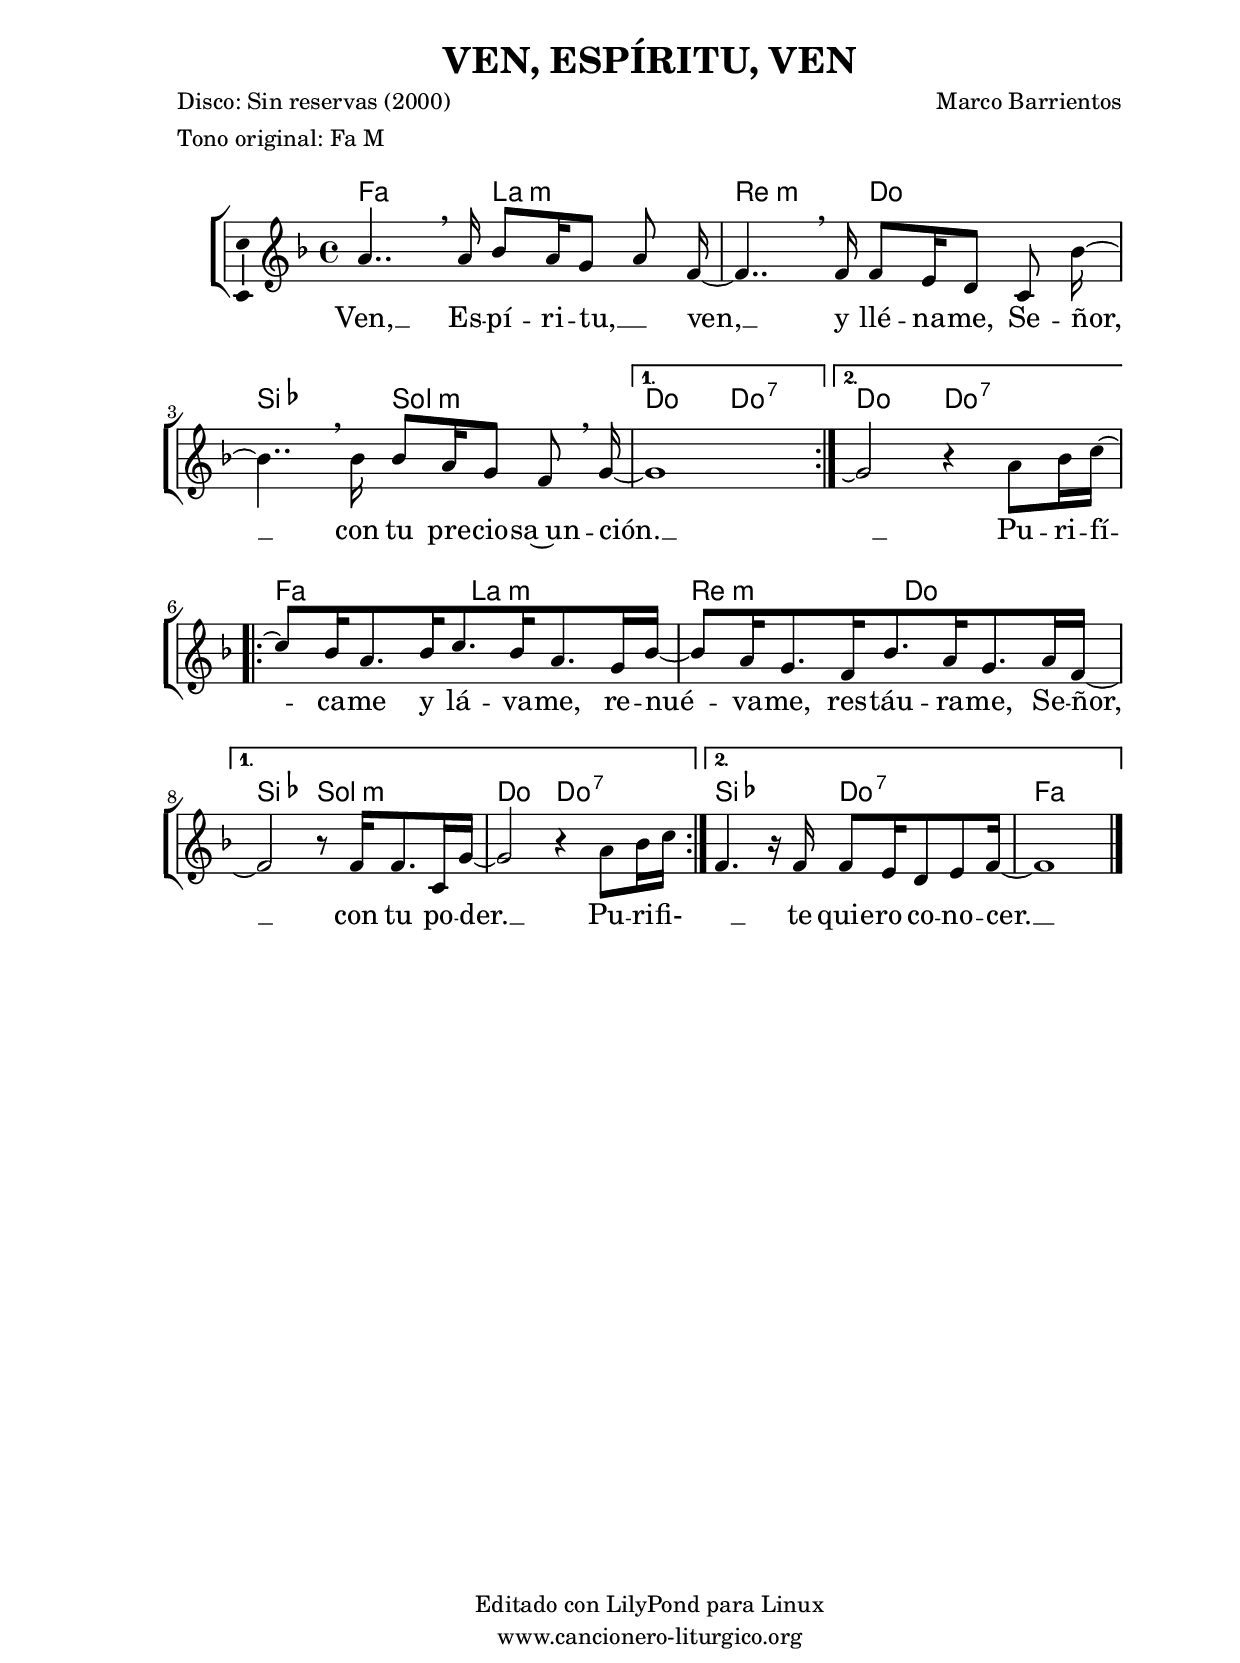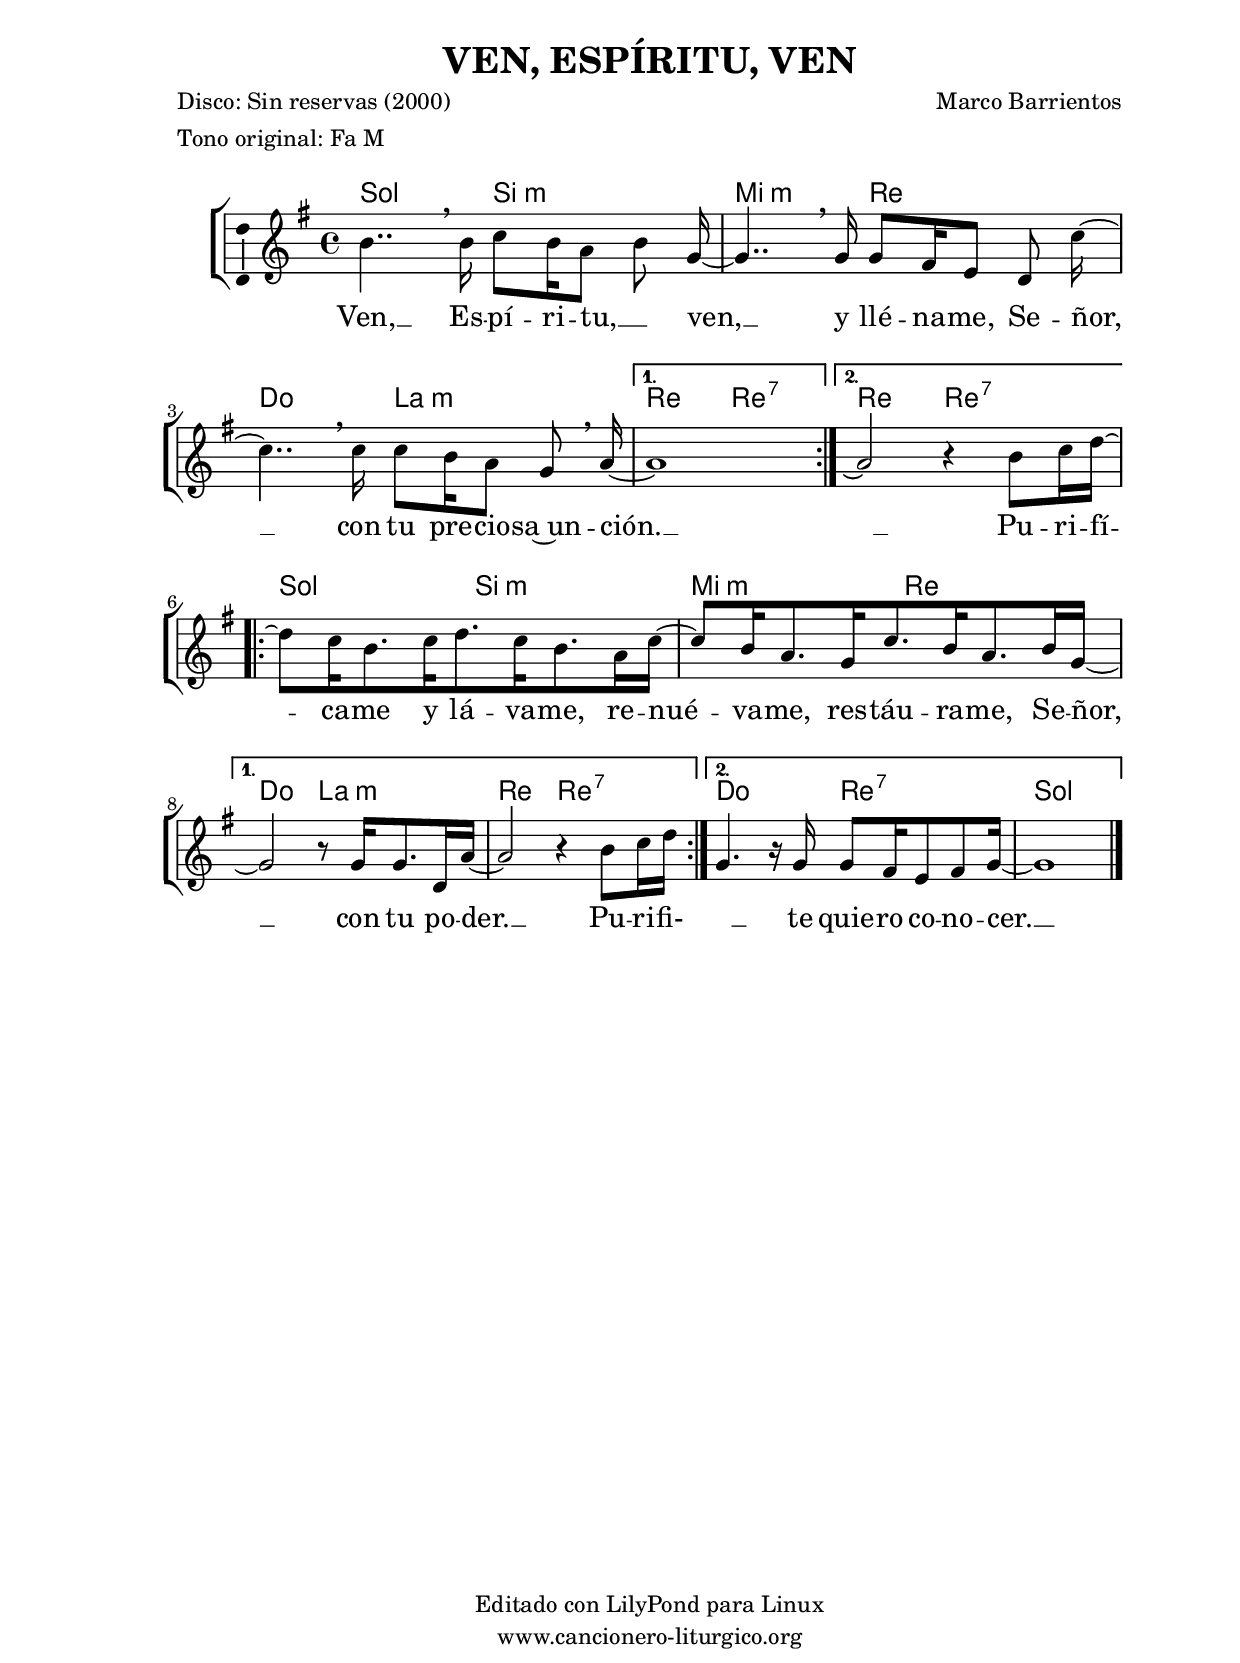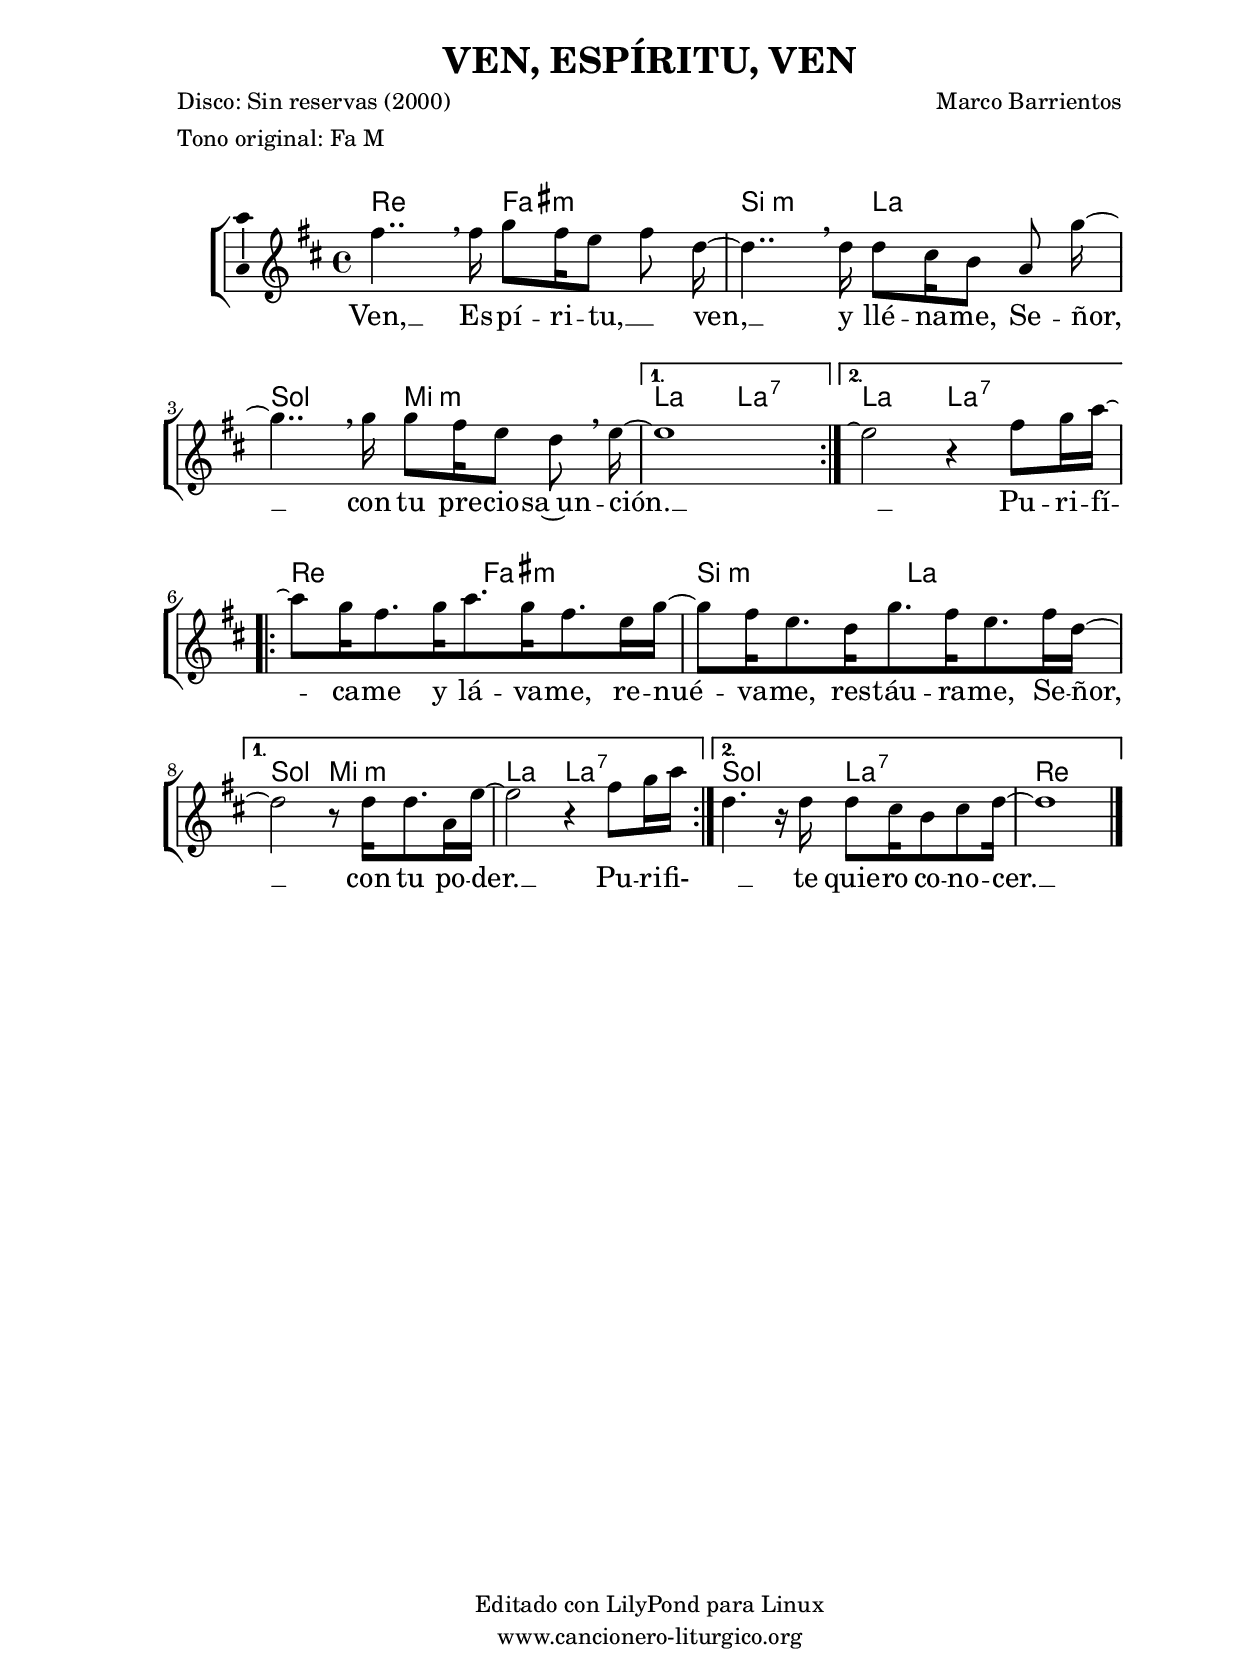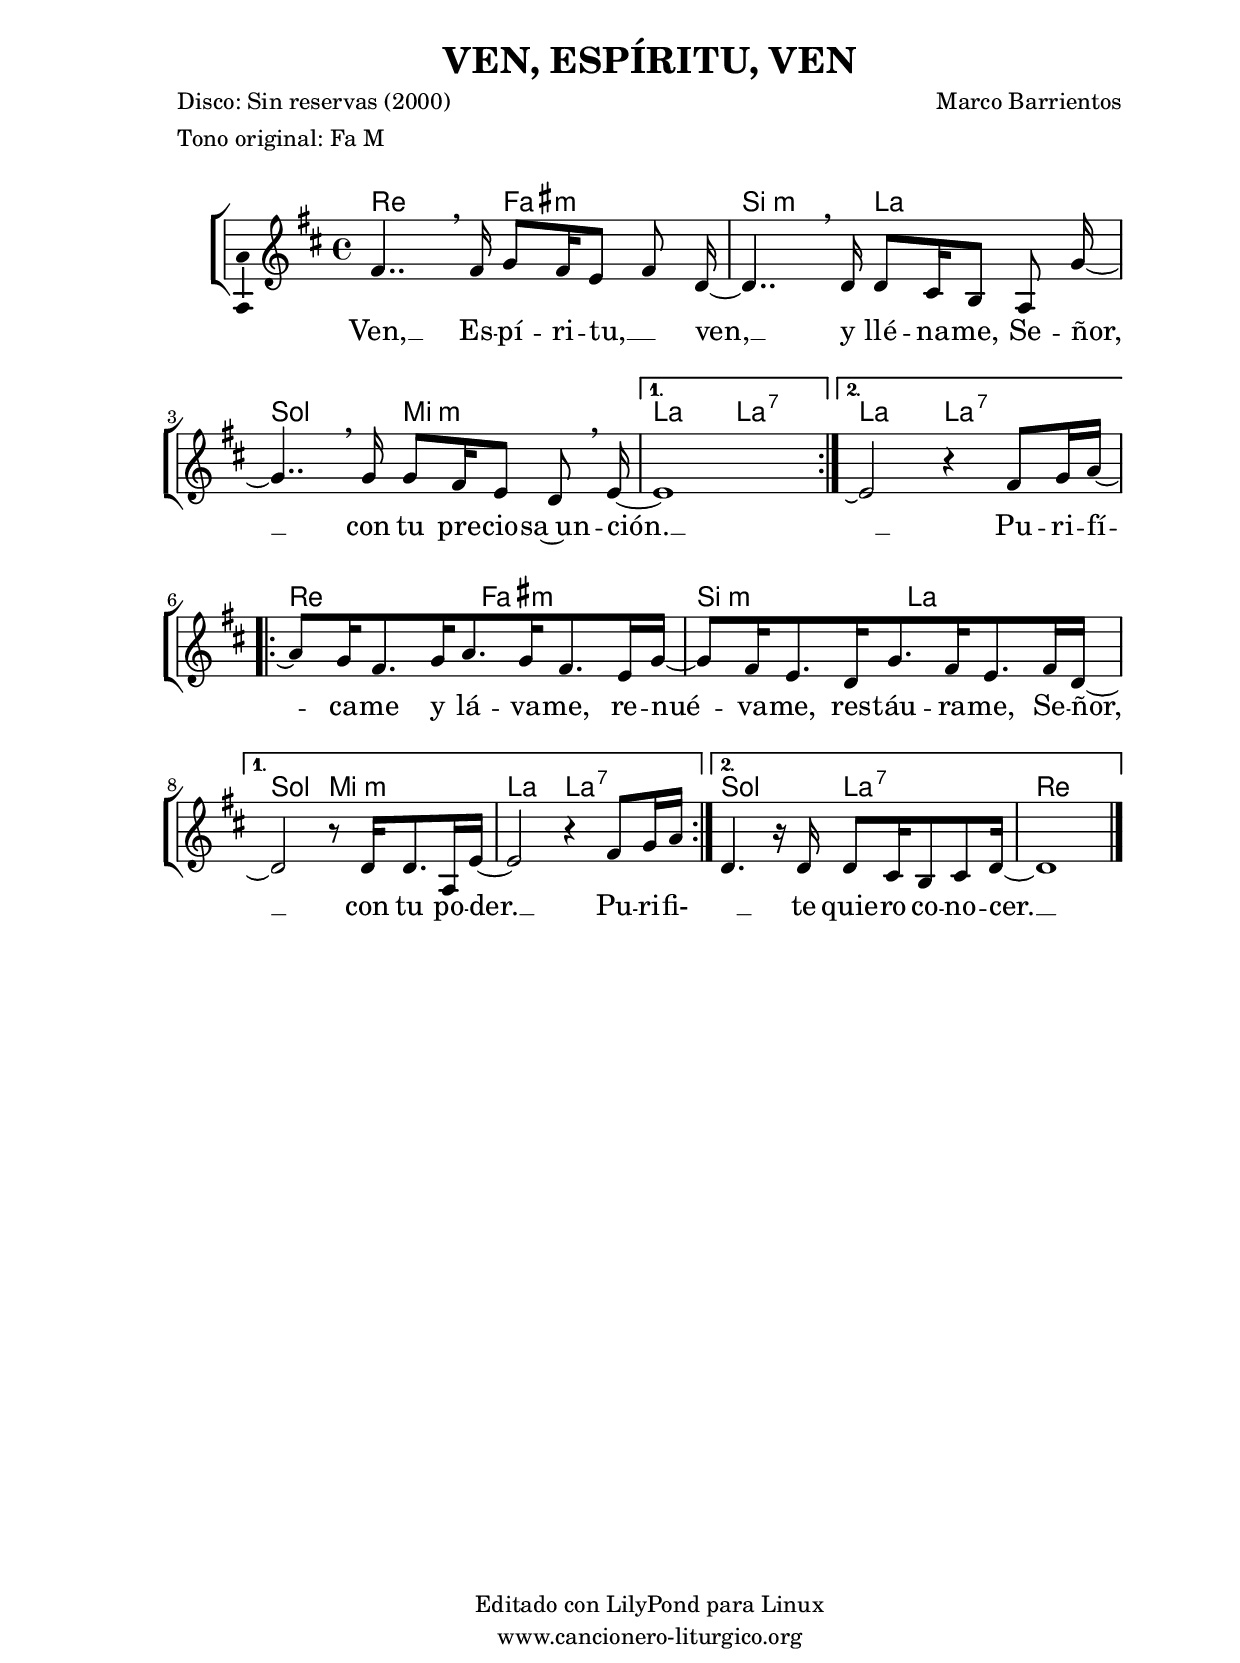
%
%para convertir .midi en .wav:
%timidity filename.midi -Ow -o finename.wav
%
%
%Para convertir de .wav a .mp3:
%lame -h -m j filename.wav
%
%
%para escuchar el midi:
%timidity nombrefichero.midi
%


%versión de lilypond para la que se ha escrito esta partitura:
\version "2.16.0"

	%Tamaño papel
	#(set-default-paper-size "a4")
	%Tamaño partitura
	#(set-global-staff-size 20)
	%No responde al pulsar sobre una nota
	#(ly:set-option 'point-and-click #f)

%parámetros del encabezamiento:
\header {
	title = "VEN, ESPÍRITU, VEN"
	subtitle = ""
	composer = "Marco Barrientos"
	poet = "Disco: Sin reservas (2000)"
	meter = "Tono original: Fa M"
	arranger = ""
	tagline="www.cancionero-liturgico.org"
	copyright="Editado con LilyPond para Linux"
	}

%parámetros asociados al papel:
\paper  {
	oddHeaderMarkup = \markup {\fill-line { \on-the-fly #not-first-page \fromproperty #'header:title \on-the-fly #not-first-page \fromproperty #'header:composer }}
	evenHeaderMarkup = \markup {\fill-line { \fromproperty #'header:composer \fromproperty #'header:title }}
	#(set-paper-size "a4")
	print-page-number = ##f
	first-page-number = 1
	print-first-page-number = ##f
%	head-separation = 3.0 \cm
	top-margin = 2.0 \cm
%%%	bottom-margin = 0.5\cm
	bottom-margin = 0.25\cm
	left-margin = 3.0 \cm
	line-width = 16.0 \cm 
	indent = 8\mm
	interscoreline = 2.\mm
	between-system-space = 15\mm
%	para que las partituras no llenen la hoja:
	ragged-bottom = ##t
%	idem para la última hoja:
	ragged-last-bottom = ##f
%	para que las partituras llenen el ancho del papel:
	ragged-last = ##f
	after-title-space = 2.5 \cm
%page-count=1
%system-count=7

	%Flexible Vertical Spacing
	markup-markup-spacing =
	#'((basic-distance . 15) (minimum-distance . 10) (padding . 3))
	markup-system-spacing =
	#'((basic-distance . 15) (minimum-distance . 15) (padding . 3))
	system-system-spacing =
	#'((basic-distance . 15) (minimum-distance . 15) (padding . 3))
	score-system-spacing =
	#'((basic-distance . 10) (minimum-distance . 10) (padding . 5))
%	top-system-spacing = % header
%	#'((basic-distance . 8) (minimum-distance . 0) (padding . 0))
%	top-markup-spacing =
%	#'((basic-distance . 20) (minimum-distance . 20) (padding . 0))
	last-bottom-spacing = % footer
	#'((basic-distance . 10) (minimum-distance . 10) (padding . 0))
	score-markup-spacing =
	#'((basic-distance . 10) (minimum-distance . 10) (padding . 0))

	}


%parámetros que afectan a toda la partitura:
global =  {
	%clave de sol (G):
	\clef G
	%armadura:
%	\transpose b d
	\key f \major
	\tempo 4=52
	\set Score.tempoHideNote = ##t
	}


acordesintro = {
	\italianChords
	\chordmode {
%	\transpose b d
{


}
}
}



melodiaintro = 
%	\transpose b d
{

\relative c''{
\time 4/4


}

%\bar "|."
}


acordes = {
	\italianChords
	\chordmode {
%	\transpose b d
{

\repeat volta 2 {
f2 a:m d:m c bes g:m
}
\alternative {
{
c2 c:7
}
{
c2 c:7
}
}

\repeat volta 2 {
f2 a:m d:m c
}
\alternative {
{
bes2 g:m c c:7
}
{
bes2 c:7 f1
}
}


}
}
}


melodia = 
%	\transpose b d
{
\relative c''{

\time 4/4

\repeat volta 2 {
a4.. \breathe a16 bes8 a16 g8 a \noBeam f16~
f4.. \breathe f16 f8 e16 d8 c \noBeam bes'16~
bes4.. \breathe bes16 bes8 a16 g8 f \noBeam \breathe g16~
}
\alternative {
{
g1
}
{
g2 \repeatTie r4 a8 bes16 c~
}
}

\break

\repeat volta 2 {
c8 bes16 a8. bes16 c8. bes16 a8. g16 bes~
bes8 a16 g8. f16 bes8. a16 g8. a16 f~
}
\alternative {
{
f2 r8 f16 f8. c16 g'~
g2 r4 a8 bes16 c
}
{
f,4. r16 f16 f8 e16 d8 e f16~
f1
}
}

\bar "|."
}
}


texto = \lyricmode {

Ven, __ Es -- pí -- ri -- tu, __ _
ven, __ y llé -- na -- me, Se -- ñor, __
con tu pre -- cio -- sa~un -- ción. __
"  " __

Pu -- ri -- fí -- ca -- me y lá -- va -- me,
re -- nué -- va -- me, res -- táu -- ra -- me, Se -- ñor, __
con tu po -- der. __
Pu -- ri -- fi-
"  " __
te quie -- ro co -- no -- cer. __

}

textodos = \lyricmode {


}


acordesintroStaff = \context ChordNames = acordesintroStaff <<
	\set chordChanges = ##t
	\acordesintro
	>>

acordesStaff = \context ChordNames = acordesStaff <<
	\set chordChanges = ##t
	\acordes
	>>


vozintroStaff = \context Voice = vozintroStaff
<<
	\override Staff.StaffSymbol #'staff-space = #(magstep -0.35)
	\set Staff.midiInstrument = #"english horn"
	\set Staff.midiMinimumVolume = #0.7
	\set Staff.midiMaximumVolume = #0.9
	\global
	\melodiaintro
	>>

vozStaff = \context Voice = vozStaff
\with {\consists "Ambitus_engraver"}
<<
%	\set Staff.instrumentName = ""
%	\set Staff.shortInstrumentName = ""
%	\set Staff.midiInstrument = #"clarinet"
%	\set Staff.midiInstrument = #"cello"
	\set Staff.midiInstrument = #"flute"
%	\set Staff.midiInstrument = #"electric guitar (jazz)"
%	\set Staff.midiInstrument = #"english horn"
%	\set Staff.midiInstrument = #"violin"
%	\set Staff.midiInstrument = #"glockenspiel"
	\set Staff.midiMinimumVolume = #0.7
	\set Staff.midiMaximumVolume = #0.9
	\global
	\melodia
	>>

textoStaff = \context Lyrics = textoStaff <<
	\lyricsto vozStaff \texto
	>>

textodosStaff = \context Lyrics = textodosStaff <<
	\lyricsto vozStaff \textodos
	>>


\book {
%	\score {
%		\context ChoirStaff {
%			\override StaffGroup.SystemStartBracket #'collapse-height = #1
%			\override Score.SystemStartBar #'collapse-height = #1
%			<<
%			\acordesintroStaff
%			\vozintroStaff
%			>>
%			}
%		\layout {
%	    		\context {
%				\Lyrics
%				\override LyricText #'font-size = #2
%				}
%	   		 \context {
%				\Score
%				\override StaffSymbol #'staff-space = #(magstep +3)
%				}
%			}
%		}
	\score {
		\context ChoirStaff {
			\override StaffGroup.SystemStartBracket #'collapse-height = #1
			\override Score.SystemStartBar #'collapse-height = #1
			<<
			\acordesStaff
			\vozStaff
			\textoStaff
			\textodosStaff
			>>
			}
		\layout {
	    		\context {
				\Lyrics
				\override LyricText #'font-size = #2
				}
	   		 \context {
				\Score
				\override StaffSymbol #'staff-space = #(magstep +3)
				}
			}
		}
	\score {
		\unfoldRepeats
		\context ChoirStaff {
%			<<
%			\acordesintroStaff
%			\vozintroStaff
%			>>
			<<
			\acordesStaff
			\vozStaff
			>>
			}
		\midi {
	  		\context {
	  			\Score
				tempoWholesPerMinute = #(ly:make-moment 70 4)
				}
			}
		}
	}



#(define output-suffix "C")
\book {
%	\score {
%		\context ChoirStaff {
%			\override StaffGroup.SystemStartBracket #'collapse-height = #1
%			\override Score.SystemStartBar #'collapse-height = #1
%\transpose c d
%			<<
%			\acordesintroStaff
%			\vozintroStaff
%			>>
%			}
%		\layout {
%	    		\context {
%				\Lyrics
%				\override LyricText #'font-size = #2
%				}
%	   		 \context {
%				\Score
%				\override StaffSymbol #'staff-space = #(magstep +3)
%				}
%			}
%		}
	\score {
		\context ChoirStaff {
			\override StaffGroup.SystemStartBracket #'collapse-height = #1
			\override Score.SystemStartBar #'collapse-height = #1
\transpose c d
			<<
			\acordesStaff
			\vozStaff
			\textoStaff
			\textodosStaff
			>>
			}
		\layout {
	    		\context {
				\Lyrics
				\override LyricText #'font-size = #2
				}
	   		 \context {
				\Score
				\override StaffSymbol #'staff-space = #(magstep +3)
				}
			}
		}
	}

#(define output-suffix "S")
\book {
%	\score {
%		\context ChoirStaff {
%			\override StaffGroup.SystemStartBracket #'collapse-height = #1
%			\override Score.SystemStartBar #'collapse-height = #1
%\transpose c a
%			<<
%			\acordesintroStaff
%			\vozintroStaff
%			>>
%			}
%		\layout {
%	    		\context {
%				\Lyrics
%				\override LyricText #'font-size = #2
%				}
%	   		 \context {
%				\Score
%				\override StaffSymbol #'staff-space = #(magstep +3)
%				}
%			}
%		}
	\score {
		\context ChoirStaff {
			\override StaffGroup.SystemStartBracket #'collapse-height = #1
			\override Score.SystemStartBar #'collapse-height = #1
\transpose c a
			<<
			\acordesStaff
			\vozStaff
			\textoStaff
			\textodosStaff
			>>
			}
		\layout {
	    		\context {
				\Lyrics
				\override LyricText #'font-size = #2
				}
	   		 \context {
				\Score
				\override StaffSymbol #'staff-space = #(magstep +3)
				}
			}
		}
	}




#(define output-suffix "kk")
\book {
%	\score {
%		\context ChoirStaff {
%			\override StaffGroup.SystemStartBracket #'collapse-height = #1
%			\override Score.SystemStartBar #'collapse-height = #1
%\transpose c d
%			<<
%			\acordesintroStaff
%			\vozintroStaff
%			>>
%			}
%		\layout {
%	    		\context {
%				\Lyrics
%				\override LyricText #'font-size = #2
%				}
%	   		 \context {
%				\Score
%				\override StaffSymbol #'staff-space = #(magstep +3)
%				}
%			}
%		}
	\score {
		\context ChoirStaff {
			\override StaffGroup.SystemStartBracket #'collapse-height = #1
			\override Score.SystemStartBar #'collapse-height = #1
\transpose f d
			<<
			\acordesStaff
			\vozStaff
			\textoStaff
			\textodosStaff
			>>
			}
		\layout {
	    		\context {
				\Lyrics
				\override LyricText #'font-size = #2
				}
	   		 \context {
				\Score
				\override StaffSymbol #'staff-space = #(magstep +3)
				}
			}
		}
	}


